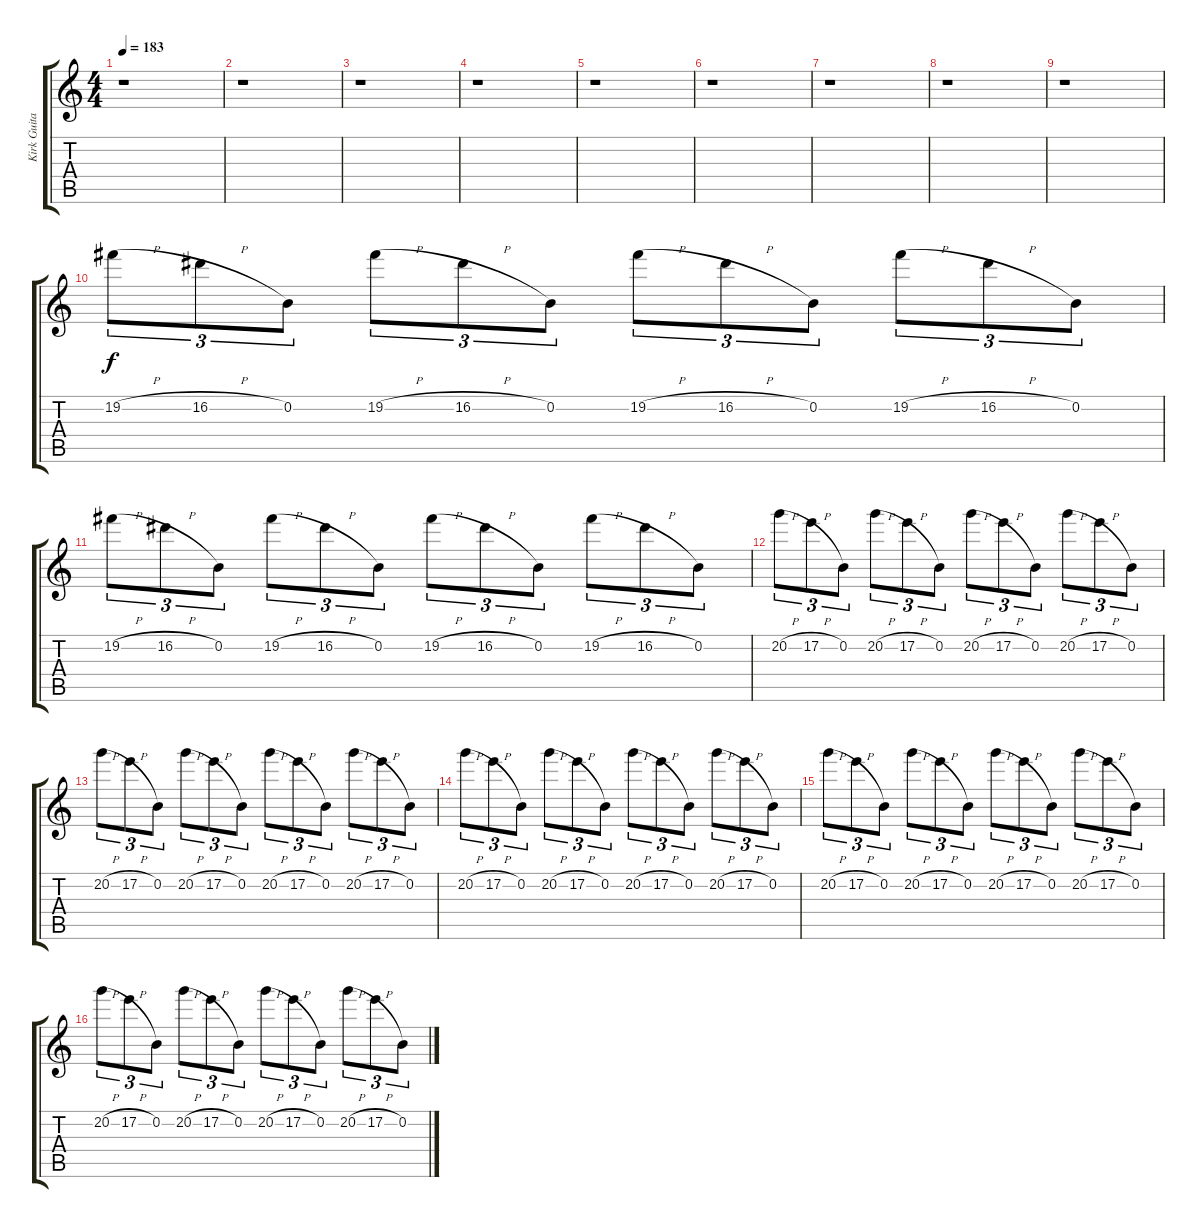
\track ("Kirk Guitar 1" "Kirk Guita") {instrument distortionguitar}
\staff {score tabs}
\tuning (E4 B3 G3 D3 A2 E2) {hide}
\ts (4 4)
\tempo 183
\clef g2
\ks c
r.1{dy f} |
r.1 |
r.1 |
r.1 |
r.1 |
r.1 |
r.1 |
r.1 |
r.1 |
19.2{h}.8{tu (3 2)} 16.2{h}.8{tu (3 2)} 0.2.8{tu (3 2)} 19.2{h}.8{tu (3 2)} 16.2{h}.8{tu (3 2)} 0.2.8{tu (3 2)} 19.2{h}.8{tu (3 2)} 16.2{h}.8{tu (3 2)} 0.2.8{tu (3 2)} 19.2{h}.8{tu (3 2)} 16.2{h}.8{tu (3 2)} 0.2.8{tu (3 2)} |
19.2{h}.8{tu (3 2)} 16.2{h}.8{tu (3 2)} 0.2.8{tu (3 2)} 19.2{h}.8{tu (3 2)} 16.2{h}.8{tu (3 2)} 0.2.8{tu (3 2)} 19.2{h}.8{tu (3 2)} 16.2{h}.8{tu (3 2)} 0.2.8{tu (3 2)} 19.2{h}.8{tu (3 2)} 16.2{h}.8{tu (3 2)} 0.2.8{tu (3 2)} |
20.2{h}.8{tu (3 2)} 17.2{h}.8{tu (3 2)} 0.2.8{tu (3 2)} 20.2{h}.8{tu (3 2)} 17.2{h}.8{tu (3 2)} 0.2.8{tu (3 2)} 20.2{h}.8{tu (3 2)} 17.2{h}.8{tu (3 2)} 0.2.8{tu (3 2)} 20.2{h}.8{tu (3 2)} 17.2{h}.8{tu (3 2)} 0.2.8{tu (3 2)} |
20.2{h}.8{tu (3 2)} 17.2{h}.8{tu (3 2)} 0.2.8{tu (3 2)} 20.2{h}.8{tu (3 2)} 17.2{h}.8{tu (3 2)} 0.2.8{tu (3 2)} 20.2{h}.8{tu (3 2)} 17.2{h}.8{tu (3 2)} 0.2.8{tu (3 2)} 20.2{h}.8{tu (3 2)} 17.2{h}.8{tu (3 2)} 0.2.8{tu (3 2)} |
20.2{h}.8{tu (3 2)} 17.2{h}.8{tu (3 2)} 0.2.8{tu (3 2)} 20.2{h}.8{tu (3 2)} 17.2{h}.8{tu (3 2)} 0.2.8{tu (3 2)} 20.2{h}.8{tu (3 2)} 17.2{h}.8{tu (3 2)} 0.2.8{tu (3 2)} 20.2{h}.8{tu (3 2)} 17.2{h}.8{tu (3 2)} 0.2.8{tu (3 2)} |
20.2{h}.8{tu (3 2)} 17.2{h}.8{tu (3 2)} 0.2.8{tu (3 2)} 20.2{h}.8{tu (3 2)} 17.2{h}.8{tu (3 2)} 0.2.8{tu (3 2)} 20.2{h}.8{tu (3 2)} 17.2{h}.8{tu (3 2)} 0.2.8{tu (3 2)} 20.2{h}.8{tu (3 2)} 17.2{h}.8{tu (3 2)} 0.2.8{tu (3 2)} |
20.2{h}.8{tu (3 2)} 17.2{h}.8{tu (3 2)} 0.2.8{tu (3 2)} 20.2{h}.8{tu (3 2)} 17.2{h}.8{tu (3 2)} 0.2.8{tu (3 2)} 20.2{h}.8{tu (3 2)} 17.2{h}.8{tu (3 2)} 0.2.8{tu (3 2)} 20.2{h}.8{tu (3 2)} 17.2{h}.8{tu (3 2)} 0.2.8{tu (3 2)}
